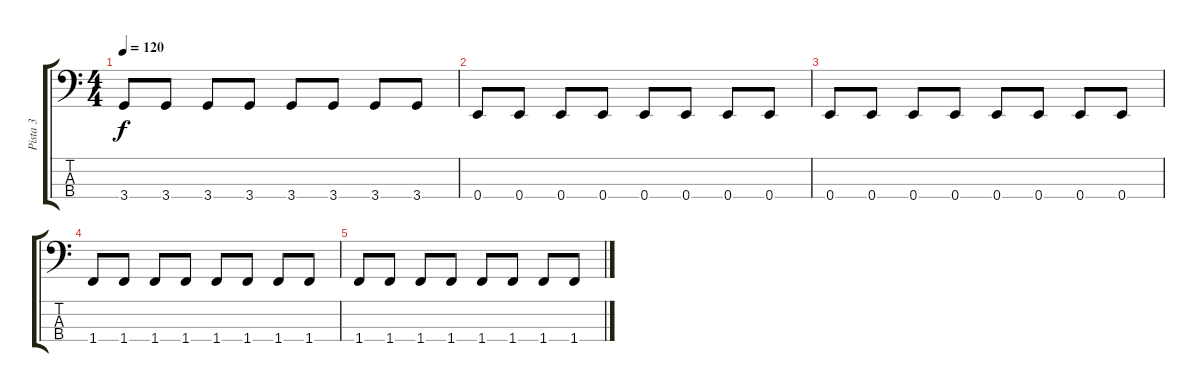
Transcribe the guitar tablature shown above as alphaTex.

\track ("Pista 3" "Pista 3") {instrument electricbassfinger}
\staff {score tabs}
\tuning (G2 D2 A1 E1) {hide}
\ts (4 4)
\tempo 120
\clef f4
\ks c
3.4.8{dy f} 3.4.8 3.4.8 3.4.8 3.4.8 3.4.8 3.4.8 3.4.8 |
0.4.8 0.4.8 0.4.8 0.4.8 0.4.8 0.4.8 0.4.8 0.4.8 |
0.4.8 0.4.8 0.4.8 0.4.8 0.4.8 0.4.8 0.4.8 0.4.8 |
1.4.8 1.4.8 1.4.8 1.4.8 1.4.8 1.4.8 1.4.8 1.4.8 |
1.4.8 1.4.8 1.4.8 1.4.8 1.4.8 1.4.8 1.4.8 1.4.8
